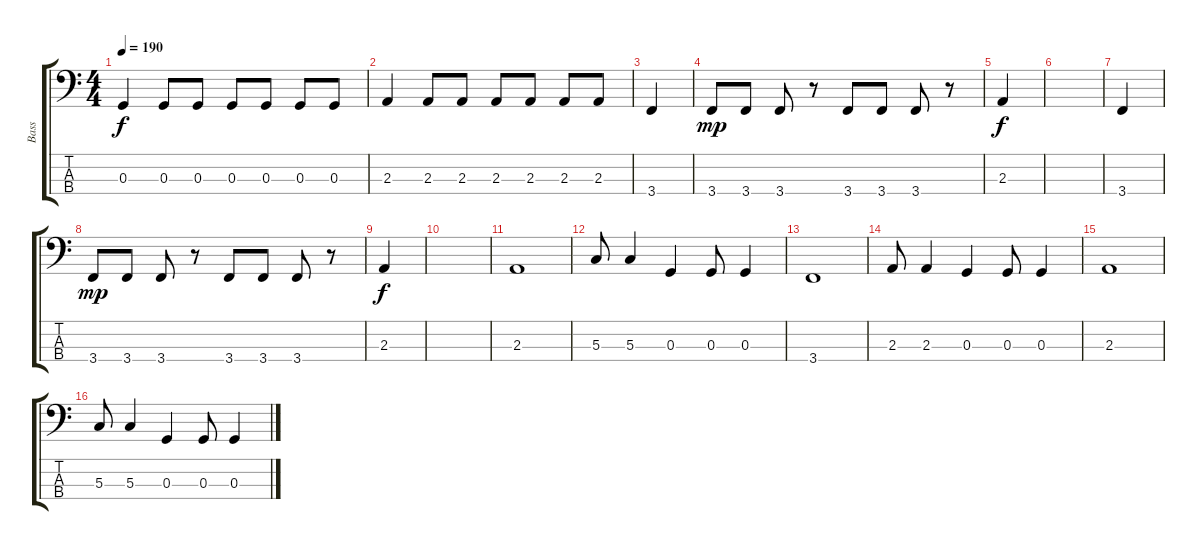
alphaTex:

\track ("Bass" "Bass") {instrument electricbassfinger}
\staff {score tabs}
\tuning (F2 C2 G1 D1) {hide}
\ts (4 4)
\tempo 190
\clef f4
\ks c
0.3.4{dy f} 0.3.8 0.3.8 0.3.8 0.3.8 0.3.8 0.3.8 |
2.3.4 2.3.8 2.3.8 2.3.8 2.3.8 2.3.8 2.3.8 |
3.4.4 |
3.4.8{dy mp} 3.4.8 3.4.8 r.8 3.4.8 3.4.8 3.4.8 r.8 |
2.3.4{dy f} |
|
3.4.4 |
3.4.8{dy mp} 3.4.8 3.4.8 r.8 3.4.8 3.4.8 3.4.8 r.8 |
2.3.4{dy f} |
|
2.3.1 |
5.3.8 5.3.4 0.3.4 0.3.8 0.3.4 |
3.4.1 |
2.3.8 2.3.4 0.3.4 0.3.8 0.3.4 |
2.3.1 |
5.3.8 5.3.4 0.3.4 0.3.8 0.3.4
